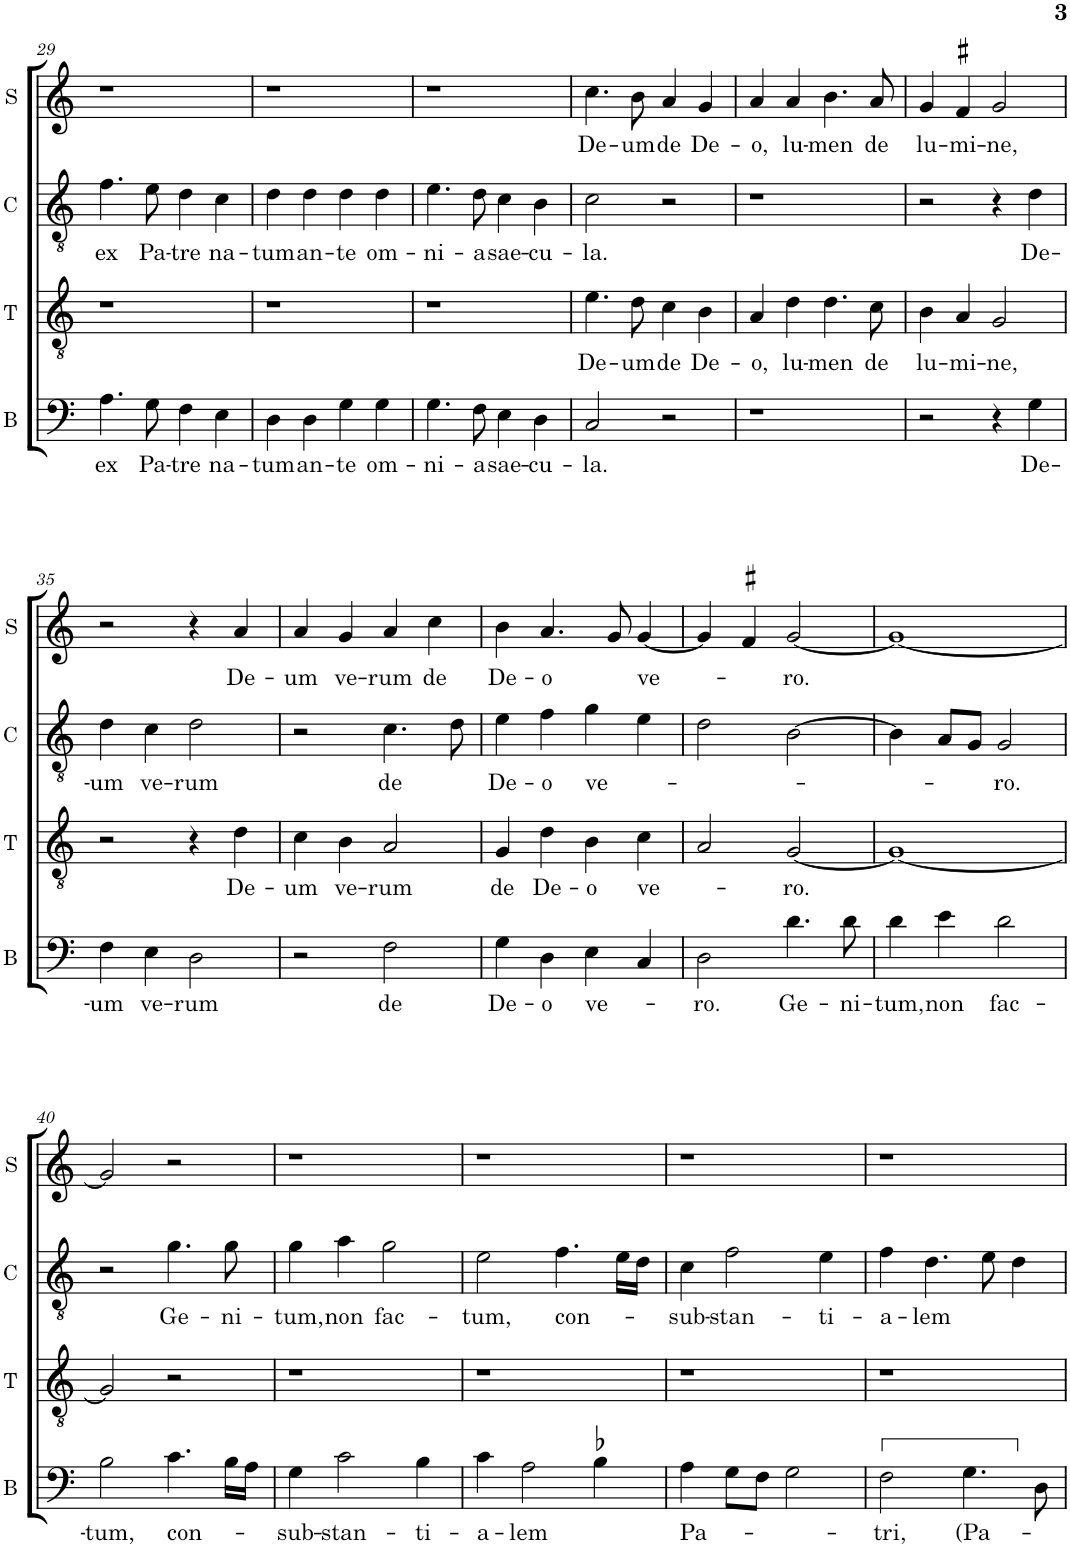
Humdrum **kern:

**kern	**text	**kern	**text	**kern	**text	**kern	**text
*part4	*part4	*part3	*part3	*part2	*part2	*part1	*part1
*staff4	*staff4	*staff3	*staff3	*staff2	*staff2	*staff1	*staff1
*I"B	*	*I"T	*	*I"C	*	*I"S	*
*I'B	*	*I'T	*	*I'C	*	*I'S	*
!!LO:PB:g=z
*clefF4	*	*clefGv2	*	*clefGv2	*	*clefG2	*
*	*	*	*	*Trd4c7	*	*	*
*k[]	*	*k[]	*	*k[]	*	*k[]	*
*M2/2	*	*M2/2	*	*M2/2	*	*M2/2	*
*met(c|)	*	*met(c|)	*	*met(c|)	*	*met(c|)	*
=29	=29	=29	=29	=29	=29	=29	=29
!	!LO:LY:b	!	!	!	!LO:LY:b	!	!
4.A\	ex	1r	.	4.f\	ex	1r	.
!	!LO:LY:b	!	!	!	!LO:LY:b	!	!
8G\	Pa-	.	.	8e\	Pa-	.	.
!	!LO:LY:b	!	!	!	!LO:LY:b	!	!
4F\	-tre	.	.	4d\	-tre	.	.
!	!LO:LY:b	!	!	!	!LO:LY:b	!	!
4E\	na-	.	.	4c\	na-	.	.
=30	=30	=30	=30	=30	=30	=30	=30
!	!LO:LY:b	!	!	!	!LO:LY:b	!	!
4D\	-tum	1r	.	4d\	-tum	1r	.
!	!LO:LY:b	!	!	!	!LO:LY:b	!	!
4D\	an-	.	.	4d\	an-	.	.
!	!LO:LY:b	!	!	!	!LO:LY:b	!	!
4G\	-te	.	.	4d\	-te	.	.
!	!LO:LY:b	!	!	!	!LO:LY:b	!	!
4G\	om-	.	.	4d\	om-	.	.
=31	=31	=31	=31	=31	=31	=31	=31
!	!LO:LY:b	!	!	!	!LO:LY:b	!	!
4.G\	-ni-	1r	.	4.e\	-ni-	1r	.
!	!LO:LY:b	!	!	!	!LO:LY:b	!	!
8F\	-a	.	.	8d\	-a	.	.
!	!LO:LY:b	!	!	!	!LO:LY:b	!	!
4E\	sae-	.	.	4c\	sae-	.	.
!	!LO:LY:b	!	!	!	!LO:LY:b	!	!
4D\	-cu-	.	.	4B\	-cu-	.	.
=32	=32	=32	=32	=32	=32	=32	=32
!	!LO:LY:b	!	!LO:LY:b	!	!LO:LY:b	!	!LO:LY:b
2C/	-la.	4.e\	De-	2c\	-la.	4.cc\	De-
!	!	!	!LO:LY:b	!	!	!	!LO:LY:b
.	.	8d\	-um	.	.	8b\	-um
!	!	!	!LO:LY:b	!	!	!	!LO:LY:b
2r	.	4c\	de	2r	.	4a/	de
!	!	!	!LO:LY:b	!	!	!	!LO:LY:b
.	.	4B\	De-	.	.	4g/	De-
=33	=33	=33	=33	=33	=33	=33	=33
!	!	!	!LO:LY:b	!	!	!	!LO:LY:b
1r	.	4A/	-o,	1r	.	4a/	-o,
!	!	!	!LO:LY:b	!	!	!	!LO:LY:b
.	.	4d\	lu-	.	.	4a/	lu-
!	!	!	!LO:LY:b	!	!	!	!LO:LY:b
.	.	4.d\	-men	.	.	4.b\	-men
!	!	!	!LO:LY:b	!	!	!	!LO:LY:b
.	.	8c\	de	.	.	8a/	de
=34	=34	=34	=34	=34	=34	=34	=34
!	!	!	!LO:LY:b	!	!	!	!LO:LY:b
2r	.	4B\	lu-	2r	.	4g/	lu-
!	!	!	!LO:LY:b	!	!	!	!LO:LY:b
.	.	4A/	-mi-	.	.	4f#X/	-mi-
!	!	!	!LO:LY:b	!	!	!	!LO:LY:b
4r	.	2G/	-ne,	4r	.	2g/	-ne,
!	!LO:LY:b	!	!	!	!LO:LY:b	!	!
4G\	De-	.	.	4d\	De-	.	.
!!LO:LB:g=z
=35	=35	=35	=35	=35	=35	=35	=35
!	!LO:LY:b	!	!	!	!LO:LY:b	!	!
4F\	-um	2r	.	4d\	-um	2r	.
!	!LO:LY:b	!	!	!	!LO:LY:b	!	!
4E\	ve-	.	.	4c\	ve-	.	.
!	!LO:LY:b	!	!	!	!LO:LY:b	!	!
2D\	-rum	4r	.	2d\	-rum	4r	.
!	!	!	!LO:LY:b	!	!	!	!LO:LY:b
.	.	4d\	De-	.	.	4a/	De-
=36	=36	=36	=36	=36	=36	=36	=36
!	!	!	!LO:LY:b	!	!	!	!LO:LY:b
2r	.	4c\	-um	2r	.	4a/	-um
!	!	!	!LO:LY:b	!	!	!	!LO:LY:b
.	.	4B\	ve-	.	.	4g/	ve-
!	!LO:LY:b	!	!LO:LY:b	!	!LO:LY:b	!	!LO:LY:b
2F\	de	2A/	-rum	4.c\	de	4a/	-rum
!	!	!	!	!	!	!	!LO:LY:b
.	.	.	.	.	.	4cc\	de
.	.	.	.	8d\	.	.	.
=37	=37	=37	=37	=37	=37	=37	=37
!	!LO:LY:b	!	!LO:LY:b	!	!LO:LY:b	!	!LO:LY:b
4G\	De-	4G/	de	4e\	De-	4b\	De-
!	!LO:LY:b	!	!LO:LY:b	!	!LO:LY:b	!	!LO:LY:b
4D\	-o	4d\	De-	4f\	-o	4.a/	-o
!	!LO:LY:b	!	!LO:LY:b	!	!LO:LY:b	!	!
4E\	ve-	4B\	o	4g\	ve-	.	.
.	.	.	.	.	.	8g/	.
!	!	!	!LO:LY:b	!	!	!	!LO:LY:b
4C/	.	4c\	ve-	4e\	.	[4g/	ve-
=38	=38	=38	=38	=38	=38	=38	=38
!	!LO:LY:b	!	!	!	!	!	!
2D\	-ro.	2A/	.	2d\	.	4g/]	.
.	.	.	.	.	.	4f#X/	.
!	!LO:LY:b	!	!LO:LY:b	!	!	!	!LO:LY:b
4.d\	Ge-	[2G/	-ro.	[2B\	.	[2g/	-ro.
!	!LO:LY:b	!	!	!	!	!	!
8d\	-ni-	.	.	.	.	.	.
=39	=39	=39	=39	=39	=39	=39	=39
!	!LO:LY:b	!	!	!	!	!	!
4d\	-tum,	1G_	.	4B\]	.	1g_	.
!	!LO:LY:b	!	!	!	!	!	!
4e\	non	.	.	8A/L	.	.	.
.	.	.	.	8G/J	.	.	.
!	!LO:LY:b	!	!	!	!LO:LY:b	!	!
2d\	fac-	.	.	2G/	-ro.	.	.
!!LO:LB:g=z
=40	=40	=40	=40	=40	=40	=40	=40
!	!LO:LY:b	!	!	!	!	!	!
2B\	-tum,	2G/]	.	2r	.	2g/]	.
!	!LO:LY:b	!	!	!	!LO:LY:b	!	!
4.c\	con-	2r	.	4.g\	Ge-	2r	.
!	!	!	!	!	!LO:LY:b	!	!
16B\LL	.	.	.	8g\	-ni-	.	.
16A\JJ	.	.	.	.	.	.	.
=41	=41	=41	=41	=41	=41	=41	=41
!	!LO:LY:b	!	!	!	!LO:LY:b	!	!
4G\	-sub-	1r	.	4g\	-tum,	1r	.
!	!LO:LY:b	!	!	!	!LO:LY:b	!	!
2c\	-stan-	.	.	4a\	non	.	.
!	!	!	!	!	!LO:LY:b	!	!
.	.	.	.	2g\	fac-	.	.
!	!LO:LY:b	!	!	!	!	!	!
4B\	-ti-	.	.	.	.	.	.
=42	=42	=42	=42	=42	=42	=42	=42
!	!LO:LY:b	!	!	!	!LO:LY:b	!	!
4c\	-a-	1r	.	2e\	-tum,	1r	.
!	!LO:LY:b	!	!	!	!	!	!
2A\	-lem	.	.	.	.	.	.
!	!	!	!	!	!LO:LY:b	!	!
.	.	.	.	4.f\	con-	.	.
4B-X\	.	.	.	.	.	.	.
.	.	.	.	16e\LL	.	.	.
.	.	.	.	16d\JJ	.	.	.
=43	=43	=43	=43	=43	=43	=43	=43
!	!LO:LY:b	!	!	!	!LO:LY:b	!	!
4A\	Pa-	1r	.	4c\	-sub-	1r	.
!	!	!	!	!	!LO:LY:b	!	!
8G\L	.	.	.	2f\	-stan-	.	.
8F\J	.	.	.	.	.	.	.
2G\	.	.	.	.	.	.	.
!	!	!	!	!	!LO:LY:b	!	!
.	.	.	.	4e\	-ti-	.	.
=44	=44	=44	=44	=44	=44	=44	=44
!	!LO:LY:b	!	!	!	!LO:LY:b	!	!
2F\	-tri,	1r	.	4f\	-a-	1r	.
!	!	!	!	!	!LO:LY:b	!	!
.	.	.	.	4.d\	-lem	.	.
!	!LO:LY:b	!	!	!	!	!	!
4.G\	(Pa-	.	.	.	.	.	.
.	.	.	.	8e\	.	.	.
.	.	.	.	4d\	.	.	.
8D\	.	.	.	.	.	.	.
=	=	=	=	=	=	=	=
*-	*-	*-	*-	*-	*-	*-	*-
